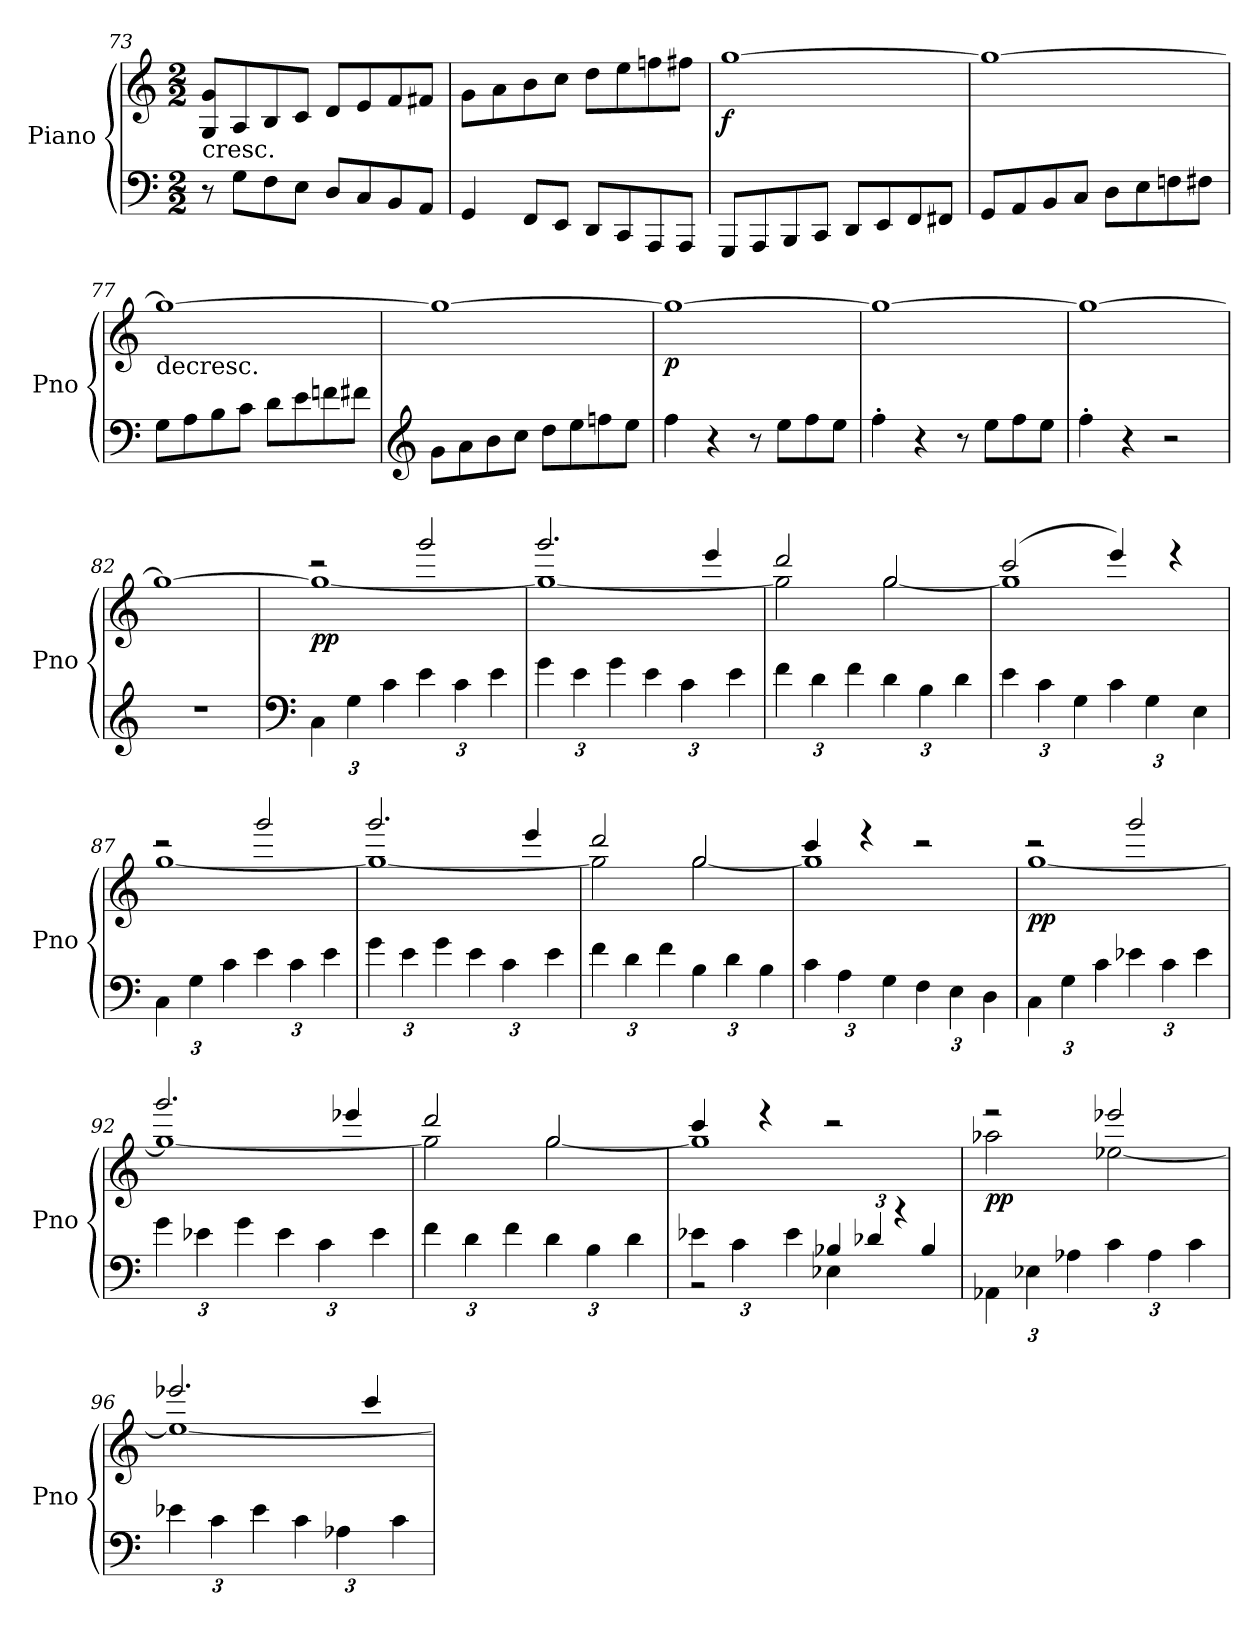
**kern	**kern	**dynam
*part1	*part1	*part1
*staff2	*staff1	*staff1/2
*I"Piano	*	*
*I'Pno	*	*
*clefF4	*clefG2	*
*k[]	*k[]	*
*M2/2	*M2/2	*
=73	=73	=73
!	!LO:TX:b:t=cresc.	!
8r	8G/ 8g/L	.
8G\L	8A/	.
8F\	8B/	.
8E\J	8c/J	.
8D/L	8d/L	.
8C/	8e/	.
8BB/	8f/	.
8AA/J	8f#X/J	.
=74	=74	=74
4GG/	8g\L	.
.	8a\	.
8FF/L	8b\	.
8EE/J	8cc\J	.
8DD/L	8dd\L	.
8CC/	8ee\	.
8AAA/	8ffn\	.
8AAA/J	8ff#X\J	.
!!LO:LB:g=z
=75	=75	=75
!	!	!LO:DY:b
8GGG/L	[1gg	f
8AAA/	.	.
8BBB/	.	.
8CC/J	.	.
8DD/L	.	.
8EE/	.	.
8FF/	.	.
8FF#X/J	.	.
=76	=76	=76
8GG/L	1gg_	.
8AA/	.	.
8BB/	.	.
8C/J	.	.
8D\L	.	.
8E\	.	.
8Fn\	.	.
8F#X\J	.	.
=77	=77	=77
!	!LO:TX:b:t=decresc.	!
8G\L	1gg_	.
8A\	.	.
8B\	.	.
8c\J	.	.
8d\L	.	.
8e\	.	.
8fn\	.	.
8f#X\J	.	.
=78	=78	=78
*clefG2	*	*
8g\L	1gg_	.
8a\	.	.
8b\	.	.
8cc\J	.	.
8dd\L	.	.
8ee\	.	.
8ffn\	.	.
8ee\J	.	.
!!LO:PB:g=z
=79	=79	=79
!	!	!LO:DY:b
4ff\	1gg_	p
4r	.	.
8r	.	.
8ee\L	.	.
8ff\	.	.
8ee\J	.	.
=80	=80	=80
4ff'\	1gg_	.
4r	.	.
8r	.	.
8ee\L	.	.
8ff\	.	.
8ee\J	.	.
=81	=81	=81
4ff'\	1gg_	.
4r	.	.
2r	.	.
=82	=82	=82
1r	1gg_	.
=83	=83	=83
*clefF4	*	*
*Xbrackettup	*	*
*	*^	*
!	!	!	!LO:DY:b
6C\	2r	1gg_	pp
6G\	.	.	.
6c\	.	.	.
6e\	2ggg/	.	.
6c\	.	.	.
6e\	.	.	.
=84	=84	=84	=84
6g\	2.ggg/	1gg_	.
6e\	.	.	.
6g\	.	.	.
6e\	.	.	.
6c\	.	.	.
.	4eee/	.	.
6e\	.	.	.
=85	=85	=85	=85
6f\	2ddd/	2gg\]	.
6d\	.	.	.
6f\	.	.	.
6d\	2gg/	[2gg\	.
6B\	.	.	.
6d\	.	.	.
!!LO:LB:g=z	!!
=86	=86	=86	=86
6e\	(>2ccc/	1gg]	.
6c\	.	.	.
6G\	.	.	.
6c\	4eee/)	.	.
6G\	.	.	.
.	4r	.	.
6E\	.	.	.
=87	=87	=87	=87
6C\	2r	[1gg	.
6G\	.	.	.
6c\	.	.	.
6e\	2ggg/	.	.
6c\	.	.	.
6e\	.	.	.
=88	=88	=88	=88
6g\	2.ggg/	1gg_	.
6e\	.	.	.
6g\	.	.	.
6e\	.	.	.
6c\	.	.	.
.	4eee/	.	.
6e\	.	.	.
=89	=89	=89	=89
6f\	2ddd/	2gg\]	.
6d\	.	.	.
6f\	.	.	.
6B\	2gg/	[2gg\	.
6d\	.	.	.
6B\	.	.	.
=90	=90	=90	=90
6c\	4ccc/	1gg]	.
6A\	.	.	.
.	4r	.	.
6G\	.	.	.
6F\	2r	.	.
6E\	.	.	.
6D\	.	.	.
!!LO:LB:g=z	!!
=91	=91	=91	=91
!	!	!	!LO:DY:b
6C\	2r	[1gg	pp
6G\	.	.	.
6c\	.	.	.
6e-X\	2ggg/	.	.
6c\	.	.	.
6e-\	.	.	.
=92	=92	=92	=92
6g\	2.ggg/	1gg_	.
6e-X\	.	.	.
6g\	.	.	.
6e-\	.	.	.
6c\	.	.	.
.	4eee-X/	.	.
6e-\	.	.	.
=93	=93	=93	=93
6f\	2ddd/	2gg\]	.
6d\	.	.	.
6f\	.	.	.
6d\	2gg/	[2gg\	.
6B\	.	.	.
6d\	.	.	.
=94	=94	=94	=94
*^	*	*	*
6e-X\	2r	4ccc/	1gg]	.
6c\	.	.	.	.
.	.	4r	.	.
6e-\	.	.	.	.
4E-X\	6B-X/	2r	.	.
.	6d-X/	.	.	.
4r	.	.	.	.
.	6B-/	.	.	.
=95	=95	=95	=95	=95
!	!	!	!	!LO:DY:b
*v	*v	*	*	*
6AA-X\	2r	2aa-X\	pp
6E-X\	.	.	.
6A-X\	.	.	.
6c\	2eee-X/	[2ee-X\	.
6A-\	.	.	.
6c\	.	.	.
!!LO:LB:g=z	!!
=96	=96	=96	=96
6e-X\	2.eee-X/	1ee-_	.
6c\	.	.	.
6e-\	.	.	.
6c\	.	.	.
6A-X\	.	.	.
.	4ccc/	.	.
6c\	.	.	.
*	*v	*v	*
=	=	=
*-	*-	*-
